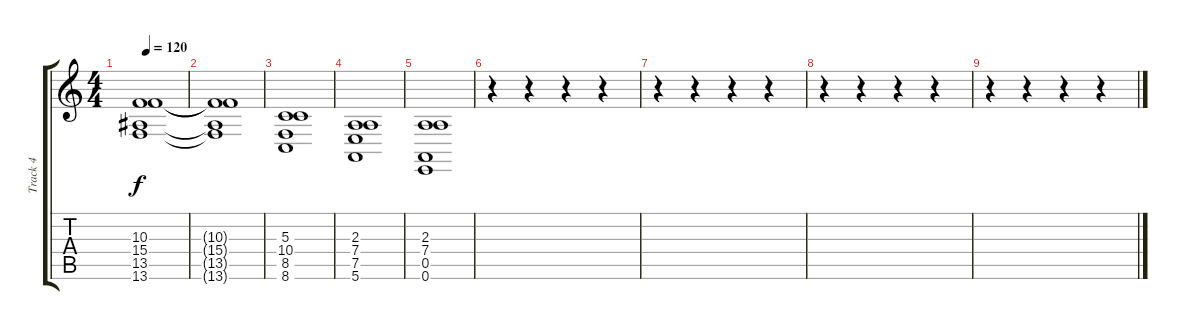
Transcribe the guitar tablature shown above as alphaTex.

\track ("Track 4" "Track 4") {instrument churchorgan}
\staff {score tabs}
\tuning (E4 B3 G3 D3 A2 E2) {hide}
\ts (4 4)
\tempo 120
\clef g2
\ks c
(10.3 15.4 13.5 13.6).1{dy f} |
(10.3{t} 15.4{t} 13.5{t} 13.6{t}).1 |
(5.3 10.4 8.5 8.6).1 |
(2.3 7.4 7.5 5.6).1 |
(2.3 7.4 0.5 0.6).1 |
r.4 r.4 r.4 r.4 |
r.4 r.4 r.4 r.4 |
r.4 r.4 r.4 r.4 |
r.4 r.4 r.4 r.4
